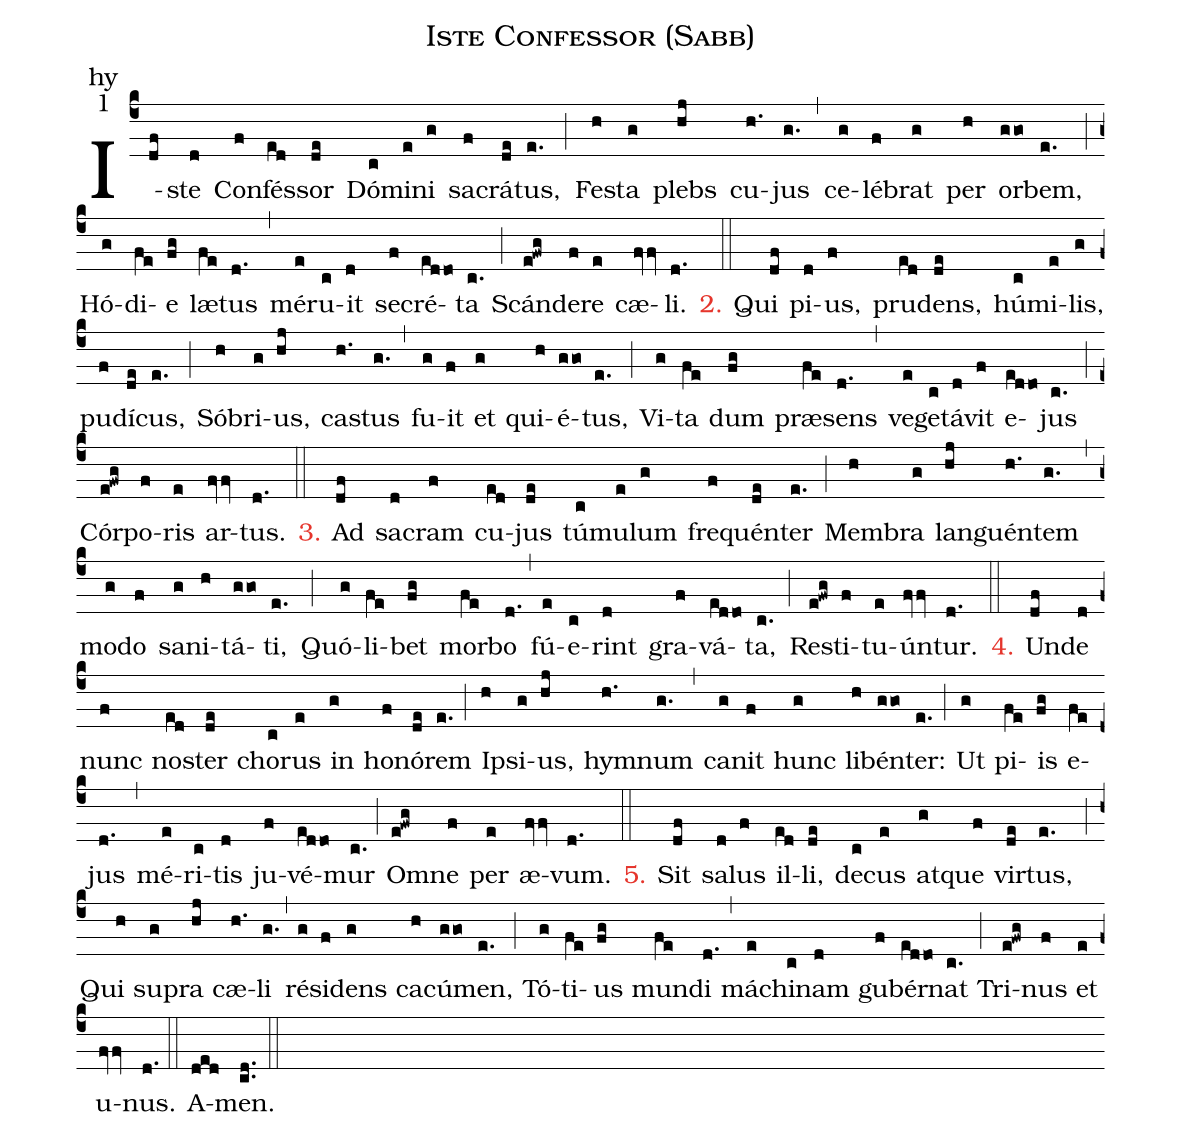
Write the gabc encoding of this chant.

name:Iste Confessor (Sabb);
office-part:hy;
mode:1;
%%
(c4) I(df)ste(d) Con(f)fés(ed)sor(de) Dó(c)mi(e)ni(g) sa(f)crá(de)tus,(e.) (;)
Fe(h)sta(g) plebs(hj) cu(h.)jus(g.) (,) ce(g)lé(f)brat(g) per(h) or(ggo)bem,(e.) (;)
Hó(g)di(fe)e(fg) læ(fe)tus(d.) (,) mé(e)ru(c)it(d) se(f)cré(eddo)ta(c.) (;)
Scán(e!fwg)de(f)re(e) cæ(fvv)li.(d.) (::)

<c>2.</c> Qui(df) pi(d)us,(f) pru(ed)dens,(de) hú(c)mi(e)lis,(g) pu(f)dí(de)cus,(e.) (;)
Só(h)bri(g)us,(hj) ca(h.)stus(g.) (,) fu(g)it(f) et(g) qui(h)é(ggo)tus,(e.) (;)
Vi(g)ta(fe) dum(fg) præ(fe)sens(d.) (,) ve(e)ge(c)tá(d)vit(f) e(eddo)jus(c.) (;)
Cór(e!fwg)po(f)ris(e) ar(fvv)tus.(d.) (::)

<c>3.</c> Ad(df) sa(d)cram(f) cu(ed)jus(de) tú(c)mu(e)lum(g) fre(f)quén(de)ter(e.) (;)
Mem(h)bra(g) lan(hj)guén(h.)tem(g.) (,) mo(g)do(f) sa(g)ni(h)tá(ggo)ti,(e.) (;)
Quó(g)li(fe)bet(fg) mor(fe)bo(d.) (,) fú(e)e(c)rint(d) gra(f)vá(eddo)ta,(c.) (;)
Re(e!fwg)sti(f)tu(e)ún(fvv)tur.(d.) (::)

<c>4.</c> Un(df)de(d) nunc(f) no(ed)ster(de) cho(c)rus(e) in(g) ho(f)nó(de)rem(e.) (;)
I(h)psi(g)us,(hj) hym(h.)num(g.) (,) ca(g)nit(f) hunc(g) li(h)bén(ggo)ter:(e.) (;)
Ut(g) pi(fe)is(fg) e(fe)jus(d.) (,) mé(e)ri(c)tis(d) ju(f)vé(eddo)mur(c.) (;)
Om(e!fwg)ne(f) per(e) æ(fvv)vum.(d.) (::)

<c>5.</c> Sit(df) sa(d)lus(f) il(ed)li,(de) de(c)cus(e) at(g)que(f) vir(de)tus,(e.) (;)
Qui(h) su(g)pra(hj) cæ(h.)li(g.) (,) ré(g)si(f)dens(g) ca(h)cú(ggo)men,(e.) (;)
Tó(g)ti(fe)us(fg) mun(fe)di(d.) (,) má(e)chi(c)nam(d) gu(f)bér(eddo)nat(c.) (;)
Tri(e!fwg)nus(f) et(e) u(fvv)nus.(d.) (::)
A(ded)men.(cd..) (::)
